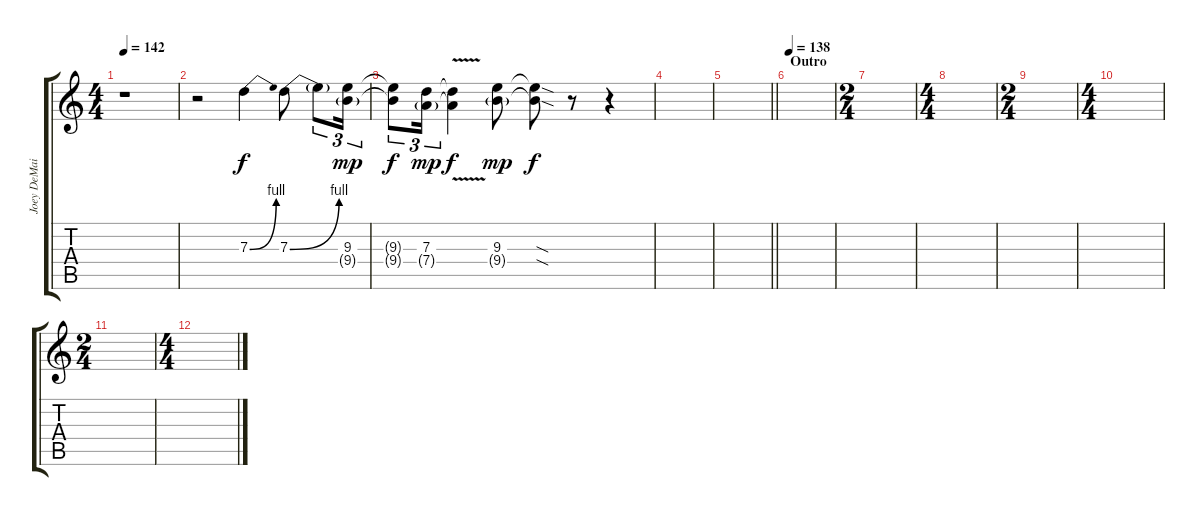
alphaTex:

\track ("Joey DeMaio-Chorus" "Joey DeMai") {instrument distortionguitar}
\staff {score tabs}
\tuning (E4 B3 G3 D3 A2 E2) {hide}
\ts (4 4)
\tempo 142
\clef g2
\ks c
r.1{dy f} |
r.2 7.3{be (bend 0 0 60 4)}.4 7.3{be (bend 0 0 60 4)}.8 7.3{t}.8{tu (3 2)} (9.3 9.4{g}).16{tu (3 2) dy mp} |
(9.3{t} 9.4{t}).8{tu (3 2) dy f} (7.3 7.4{g}).16{tu (3 2) dy mp} (7.3{v t} 7.4{v t}).4{dy f} (9.3 9.4{g}).8{dy mp} (9.3{sod t} 9.4{sod t}).8{dy f} r.8 r.4 |
|
\barLineRight lightlight
|
\section ("" "Outro")
\tempo 138
|
\ts (2 4)
|
\ts (4 4)
|
\ts (2 4)
|
\ts (4 4)
|
\ts (2 4)
|
\ts (4 4)
